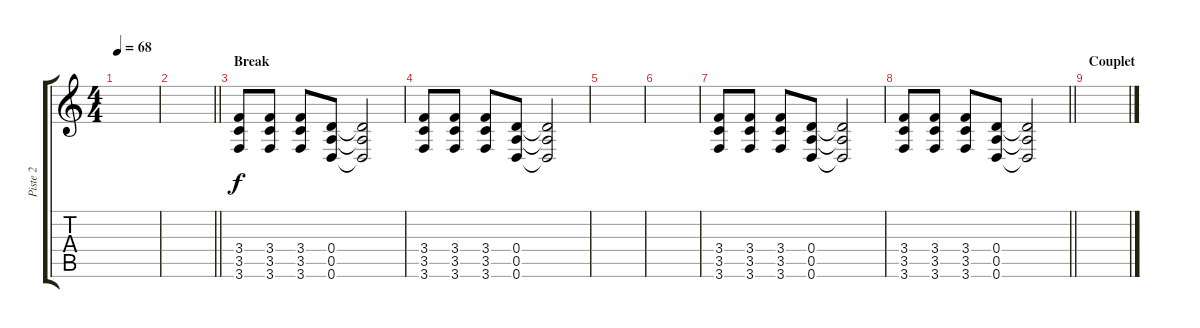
\track ("Piste 2" "Piste 2") {instrument distortionguitar}
\staff {score tabs}
\tuning (E4 B3 G3 D3 A2 D2) {hide}
\ts (4 4)
\tempo 68
\clef g2
\ks c
|
\barLineRight lightlight
|
\section ("" "Break")
(3.4 3.5 3.6).8 (3.4 3.5 3.6).8 (3.4 3.5 3.6).8 (0.4 0.5 0.6).8 (0.4{t} 0.5{t} 0.6{t}).2 |
(3.4 3.5 3.6).8 (3.4 3.5 3.6).8 (3.4 3.5 3.6).8 (0.4 0.5 0.6).8 (0.4{t} 0.5{t} 0.6{t}).2 |
|
|
(3.4 3.5 3.6).8 (3.4 3.5 3.6).8 (3.4 3.5 3.6).8 (0.4 0.5 0.6).8 (0.4{t} 0.5{t} 0.6{t}).2 |
\barLineRight lightlight
(3.4 3.5 3.6).8 (3.4 3.5 3.6).8 (3.4 3.5 3.6).8 (0.4 0.5 0.6).8 (0.4{t} 0.5{t} 0.6{t}).2 |
\section ("" "Couplet")
